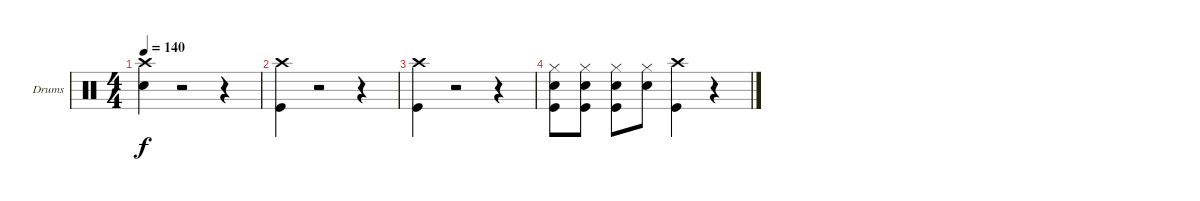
\defaultSystemsLayout 4
\bracketExtendMode groupsimilarinstruments
\firstSystemTrackNameOrientation horizontal
\otherSystemsTrackNameOrientation horizontal
\track ("Drums" "Drums") {instrument percussion}
\staff {score}
\articulation defaults
\ts (4 4)
\tempo 140
\clef neutral
\ks c
("Snare (hit) 2" "Crash high (hit)").4{dy f} r.2 r.4 |
("Kick (hit)" "Crash high (hit)").4 r.2 r.4 |
("Crash high (hit)" "Kick (hit)").4 r.2 r.4 |
("Hi-Hat (closed)" "Kick (hit)" "Snare (hit) 2").8 ("Hi-Hat (closed)" "Kick (hit)" "Snare (hit) 2").8 ("Hi-Hat (closed)" "Kick (hit)" "Snare (hit) 2").8 ("Snare (hit) 2" "Hi-Hat (closed)").8 ("Kick (hit)" "Crash high (hit)").4 r.4
